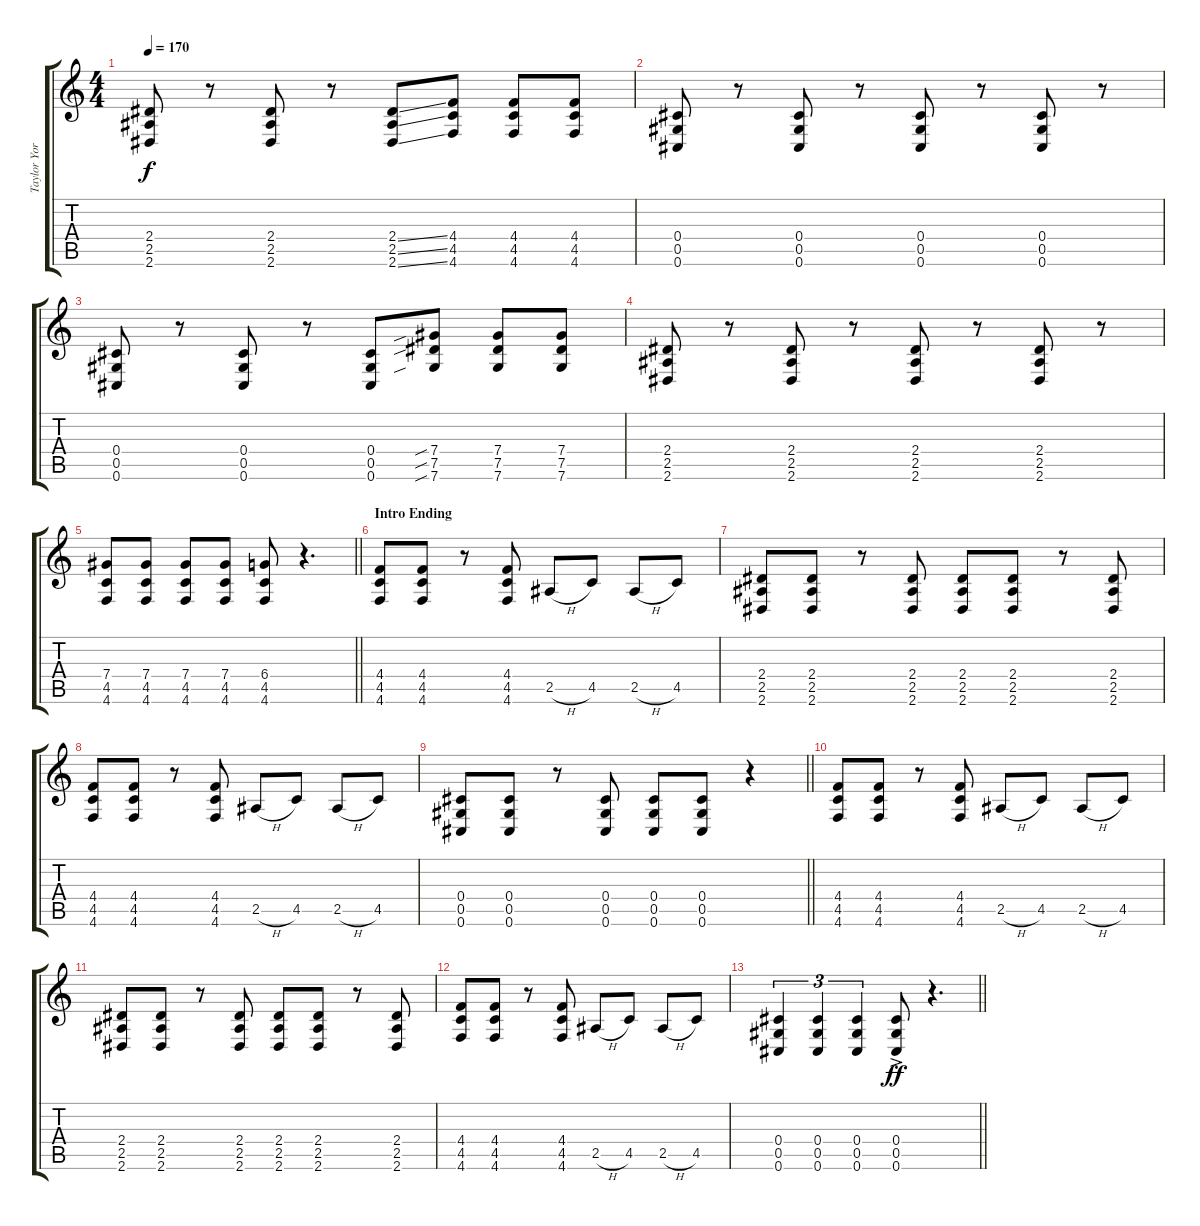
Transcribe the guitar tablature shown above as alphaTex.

\track ("Taylor York (Rhythm Guitar)" "Taylor Yor") {instrument overdrivenguitar}
\staff {score tabs}
\tuning (Eb4 Bb3 Gb3 Db3 Ab2 Db2) {hide}
\ts (4 4)
\tempo 170
\clef g2
\ks c
(2.4 2.5 2.6).8{dy f} r.8 (2.4 2.5 2.6).8 r.8 (2.4{ss} 2.5{ss} 2.6{ss}).8 (4.4 4.5 4.6).8 (4.4 4.5 4.6).8 (4.4 4.5 4.6).8 |
(0.4 0.5 0.6).8 r.8 (0.4 0.5 0.6).8 r.8 (0.4 0.5 0.6).8 r.8 (0.4 0.5 0.6).8 r.8 |
(0.4 0.5 0.6).8 r.8 (0.4 0.5 0.6).8 r.8 (0.4 0.5 0.6).8 (7.4{sib} 7.5{sib} 7.6{sib}).8 (7.4 7.5 7.6).8 (7.4 7.5 7.6).8 |
(2.4 2.5 2.6).8 r.8 (2.4 2.5 2.6).8 r.8 (2.4 2.5 2.6).8 r.8 (2.4 2.5 2.6).8 r.8 |
\barLineRight lightlight
(7.4 4.5 4.6).8 (7.4 4.5 4.6).8 (7.4 4.5 4.6).8 (7.4 4.5 4.6).8 (6.4 4.5 4.6).8 r.4{d} |
\section ("" "Intro Ending")
(4.4 4.5 4.6).8 (4.4 4.5 4.6).8 r.8 (4.4 4.5 4.6).8 2.5{h}.8 4.5.8 2.5{h}.8 4.5.8 |
(2.4 2.5 2.6).8 (2.4 2.5 2.6).8 r.8 (2.4 2.5 2.6).8 (2.4 2.5 2.6).8 (2.4 2.5 2.6).8 r.8 (2.4 2.5 2.6).8 |
(4.4 4.5 4.6).8 (4.4 4.5 4.6).8 r.8 (4.4 4.5 4.6).8 2.5{h}.8 4.5.8 2.5{h}.8 4.5.8 |
\barLineRight lightlight
(0.4 0.5 0.6).8 (0.4 0.5 0.6).8 r.8 (0.4 0.5 0.6).8 (0.4 0.5 0.6).8 (0.4 0.5 0.6).8 r.4 |
\section ("" "")
(4.4 4.5 4.6).8 (4.4 4.5 4.6).8 r.8 (4.4 4.5 4.6).8 2.5{h}.8 4.5.8 2.5{h}.8 4.5.8 |
(2.4 2.5 2.6).8 (2.4 2.5 2.6).8 r.8 (2.4 2.5 2.6).8 (2.4 2.5 2.6).8 (2.4 2.5 2.6).8 r.8 (2.4 2.5 2.6).8 |
(4.4 4.5 4.6).8 (4.4 4.5 4.6).8 r.8 (4.4 4.5 4.6).8 2.5{h}.8 4.5.8 2.5{h}.8 4.5.8 |
\barLineRight lightlight
(0.4 0.5 0.6).4{tu (3 2)} (0.4 0.5 0.6).4{tu (3 2)} (0.4 0.5 0.6).4{tu (3 2)} (0.4 0.5 0.6{ac}).8{dy ff} r.4{d}
